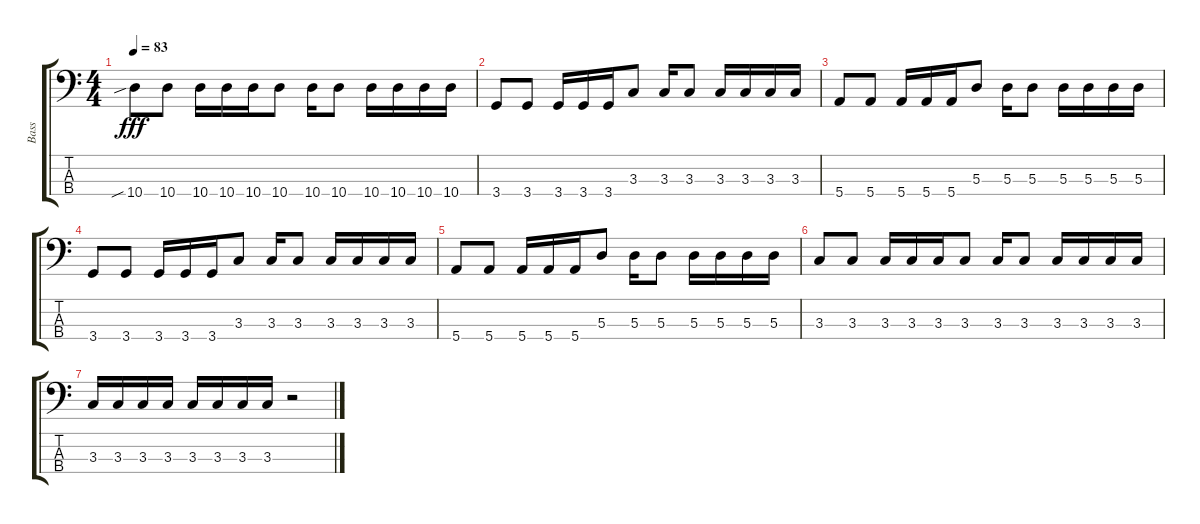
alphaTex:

\track ("Bass" "Bass") {instrument electricbasspick}
\staff {score tabs}
\tuning (G2 D2 A1 E1) {hide}
\ts (4 4)
\tempo 83
\clef f4
\ks c
10.4{sib}.8{dy fff} 10.4.8 10.4.16 10.4.16 10.4.16 10.4.8 10.4.16 10.4.8 10.4.16 10.4.16 10.4.16 10.4.16 |
3.4.8 3.4.8 3.4.16 3.4.16 3.4.16 3.3.8 3.3.16 3.3.8 3.3.16 3.3.16 3.3.16 3.3.16 |
5.4.8 5.4.8 5.4.16 5.4.16 5.4.16 5.3.8 5.3.16 5.3.8 5.3.16 5.3.16 5.3.16 5.3.16 |
3.4.8 3.4.8 3.4.16 3.4.16 3.4.16 3.3.8 3.3.16 3.3.8 3.3.16 3.3.16 3.3.16 3.3.16 |
5.4.8 5.4.8 5.4.16 5.4.16 5.4.16 5.3.8 5.3.16 5.3.8 5.3.16 5.3.16 5.3.16 5.3.16 |
3.3.8 3.3.8 3.3.16 3.3.16 3.3.16 3.3.8 3.3.16 3.3.8 3.3.16 3.3.16 3.3.16 3.3.16 |
3.3.16 3.3.16 3.3.16 3.3.16 3.3.16 3.3.16 3.3.16 3.3.16 r.2
